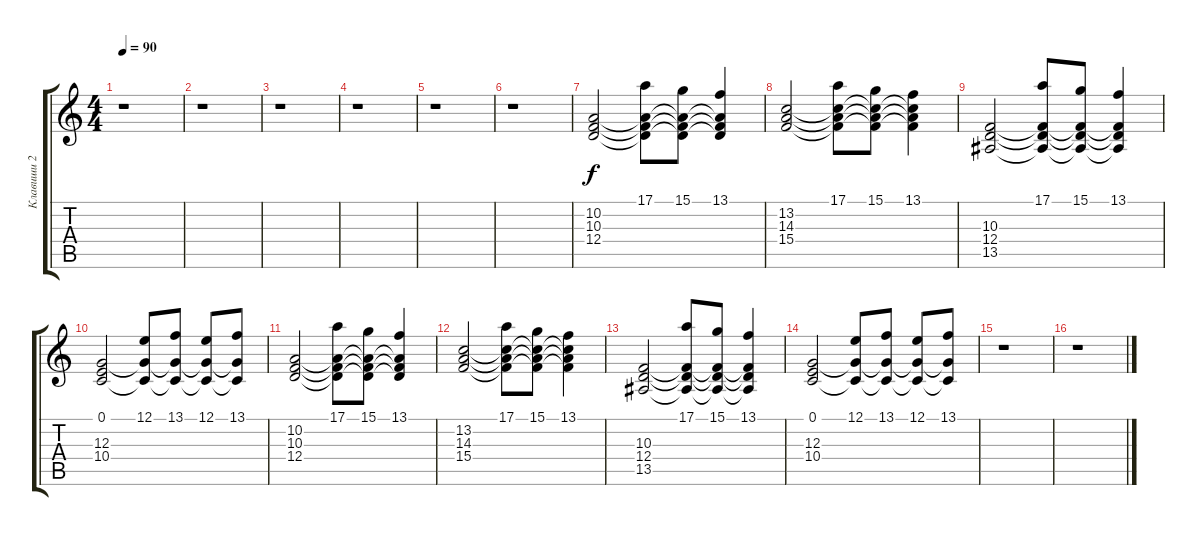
\track ("Клавиши 2" "Клавиши 2") {instrument electricgrandpiano}
\staff {score tabs}
\tuning (E4 B3 G3 D3 A2 E2) {hide}
\ts (4 4)
\tempo 90
\clef g2
\ks c
r.1{dy f} |
r.1 |
r.1 |
r.1 |
r.1 |
r.1 |
(10.2 10.3 12.4).2 (17.1 10.2{t} 10.3{t} 12.4{t}).8 (15.1 10.2{t} 10.3{t} 12.4{t}).8 (13.1 10.2{t} 10.3{t} 12.4{t}).4 |
(13.2 14.3 15.4).2 (17.1 13.2{t} 14.3{t} 15.4{t}).8 (15.1 13.2{t} 14.3{t} 15.4{t}).8 (13.1 13.2{t} 14.3{t} 15.4{t}).4 |
(10.3 12.4 13.5).2 (17.1 10.3{t} 12.4{t} 13.5{t}).8 (15.1 10.3{t} 12.4{t} 13.5{t}).8 (13.1 10.3{t} 12.4{t} 13.5{t}).4 |
(0.1 12.3 10.4).2 (12.1 12.3{t} 10.4{t}).8 (13.1 12.3{t} 10.4{t}).8 (12.1 12.3{t} 10.4{t}).8 (13.1 12.3{t} 10.4{t}).8 |
(10.2 10.3 12.4).2 (17.1 10.2{t} 10.3{t} 12.4{t}).8 (15.1 10.2{t} 10.3{t} 12.4{t}).8 (13.1 10.2{t} 10.3{t} 12.4{t}).4 |
(13.2 14.3 15.4).2 (17.1 13.2{t} 14.3{t} 15.4{t}).8 (15.1 13.2{t} 14.3{t} 15.4{t}).8 (13.1 13.2{t} 14.3{t} 15.4{t}).4 |
(10.3 12.4 13.5).2 (17.1 10.3{t} 12.4{t} 13.5{t}).8 (15.1 10.3{t} 12.4{t} 13.5{t}).8 (13.1 10.3{t} 12.4{t} 13.5{t}).4 |
(0.1 12.3 10.4).2 (12.1 12.3{t} 10.4{t}).8 (13.1 12.3{t} 10.4{t}).8 (12.1 12.3{t} 10.4{t}).8 (13.1 12.3{t} 10.4{t}).8 |
r.1 |
r.1
